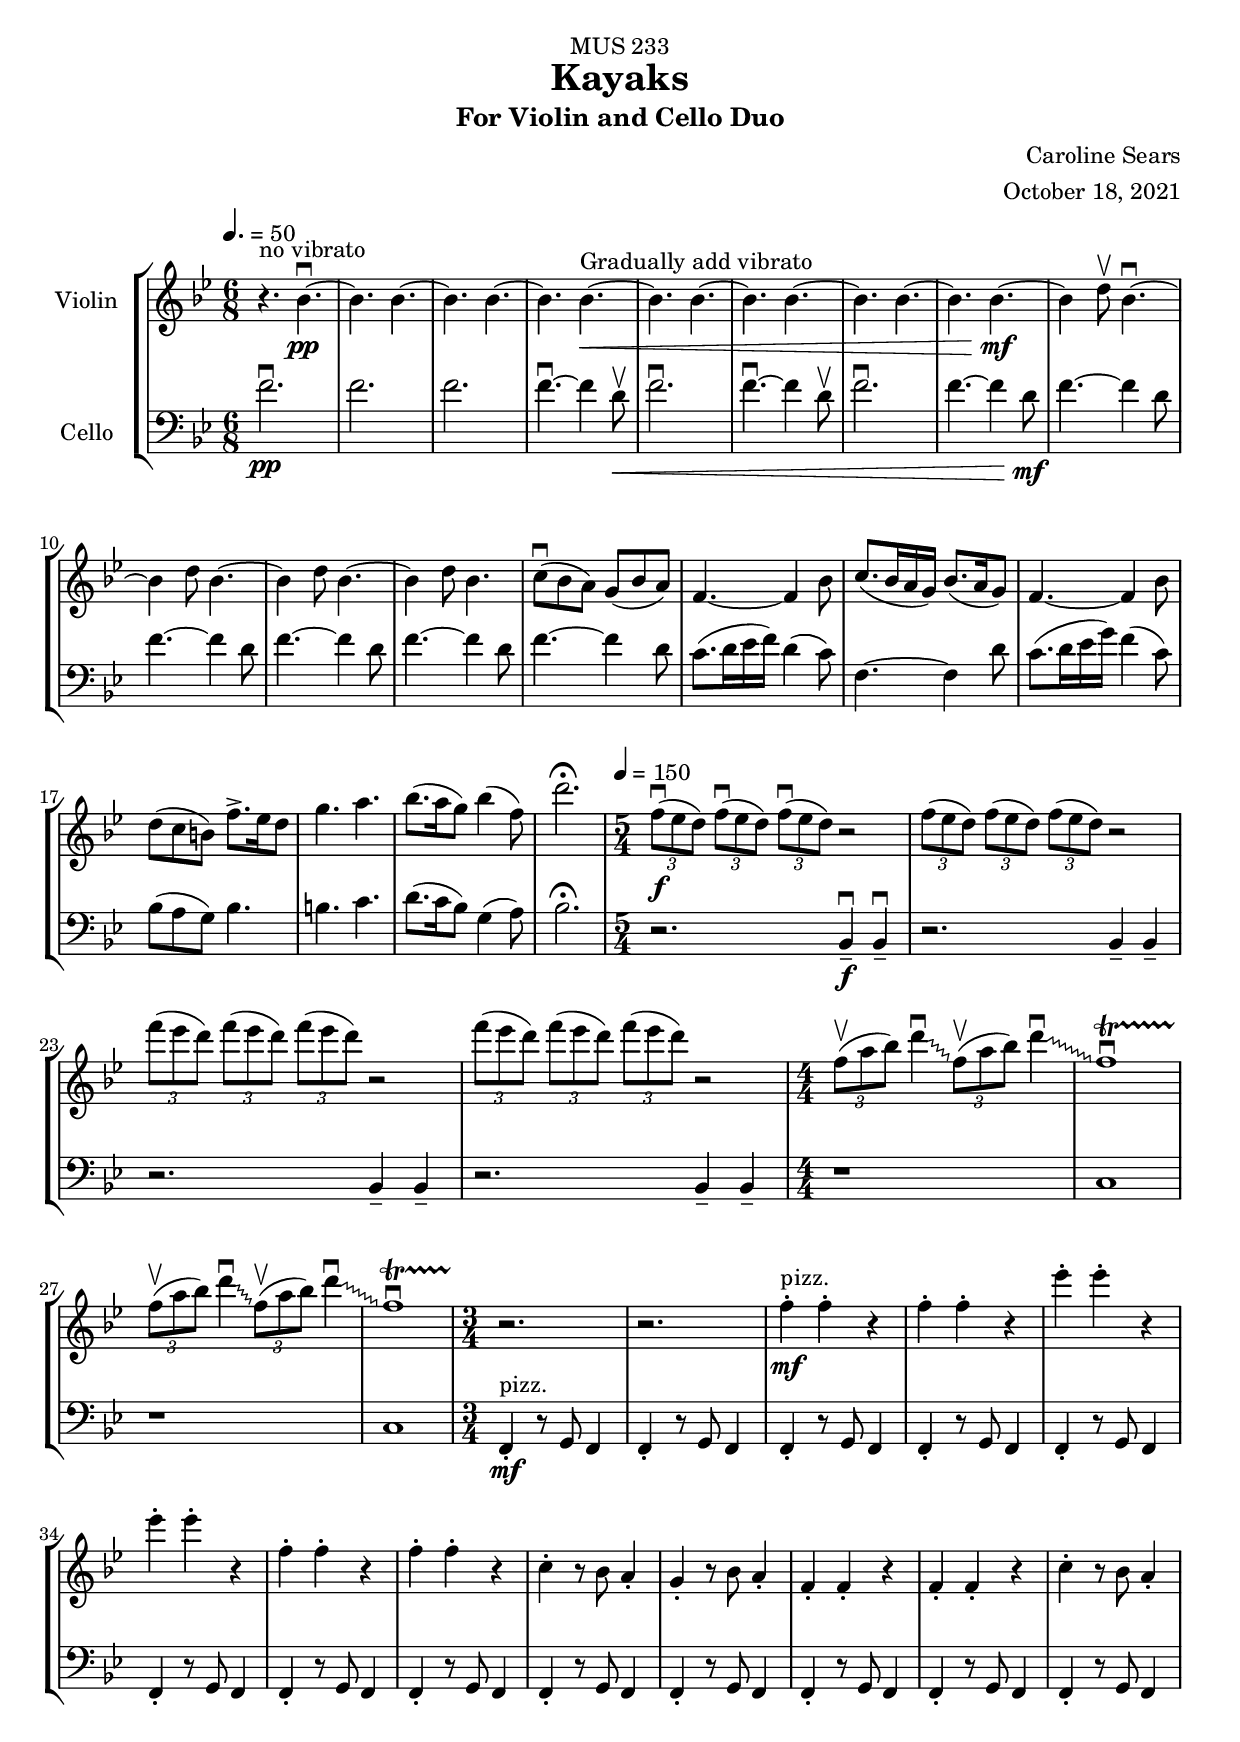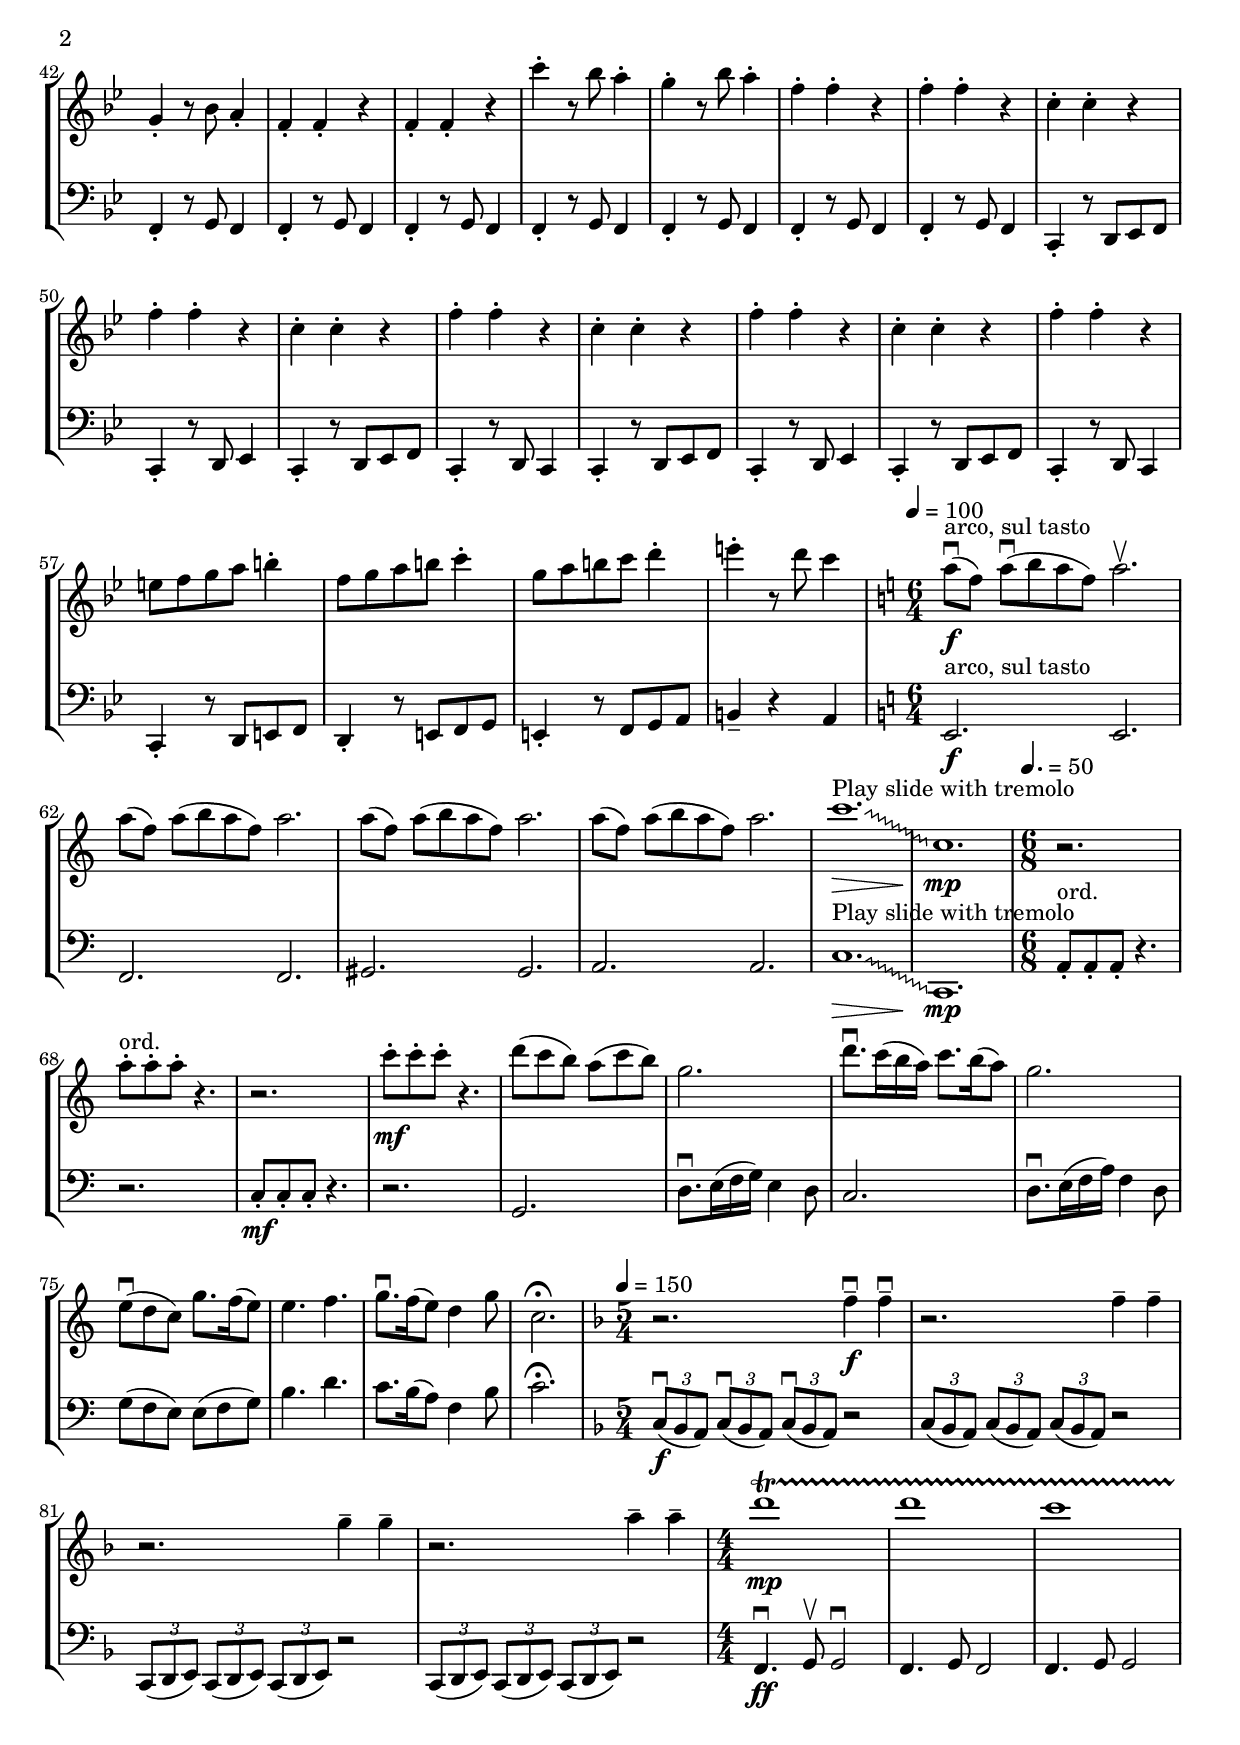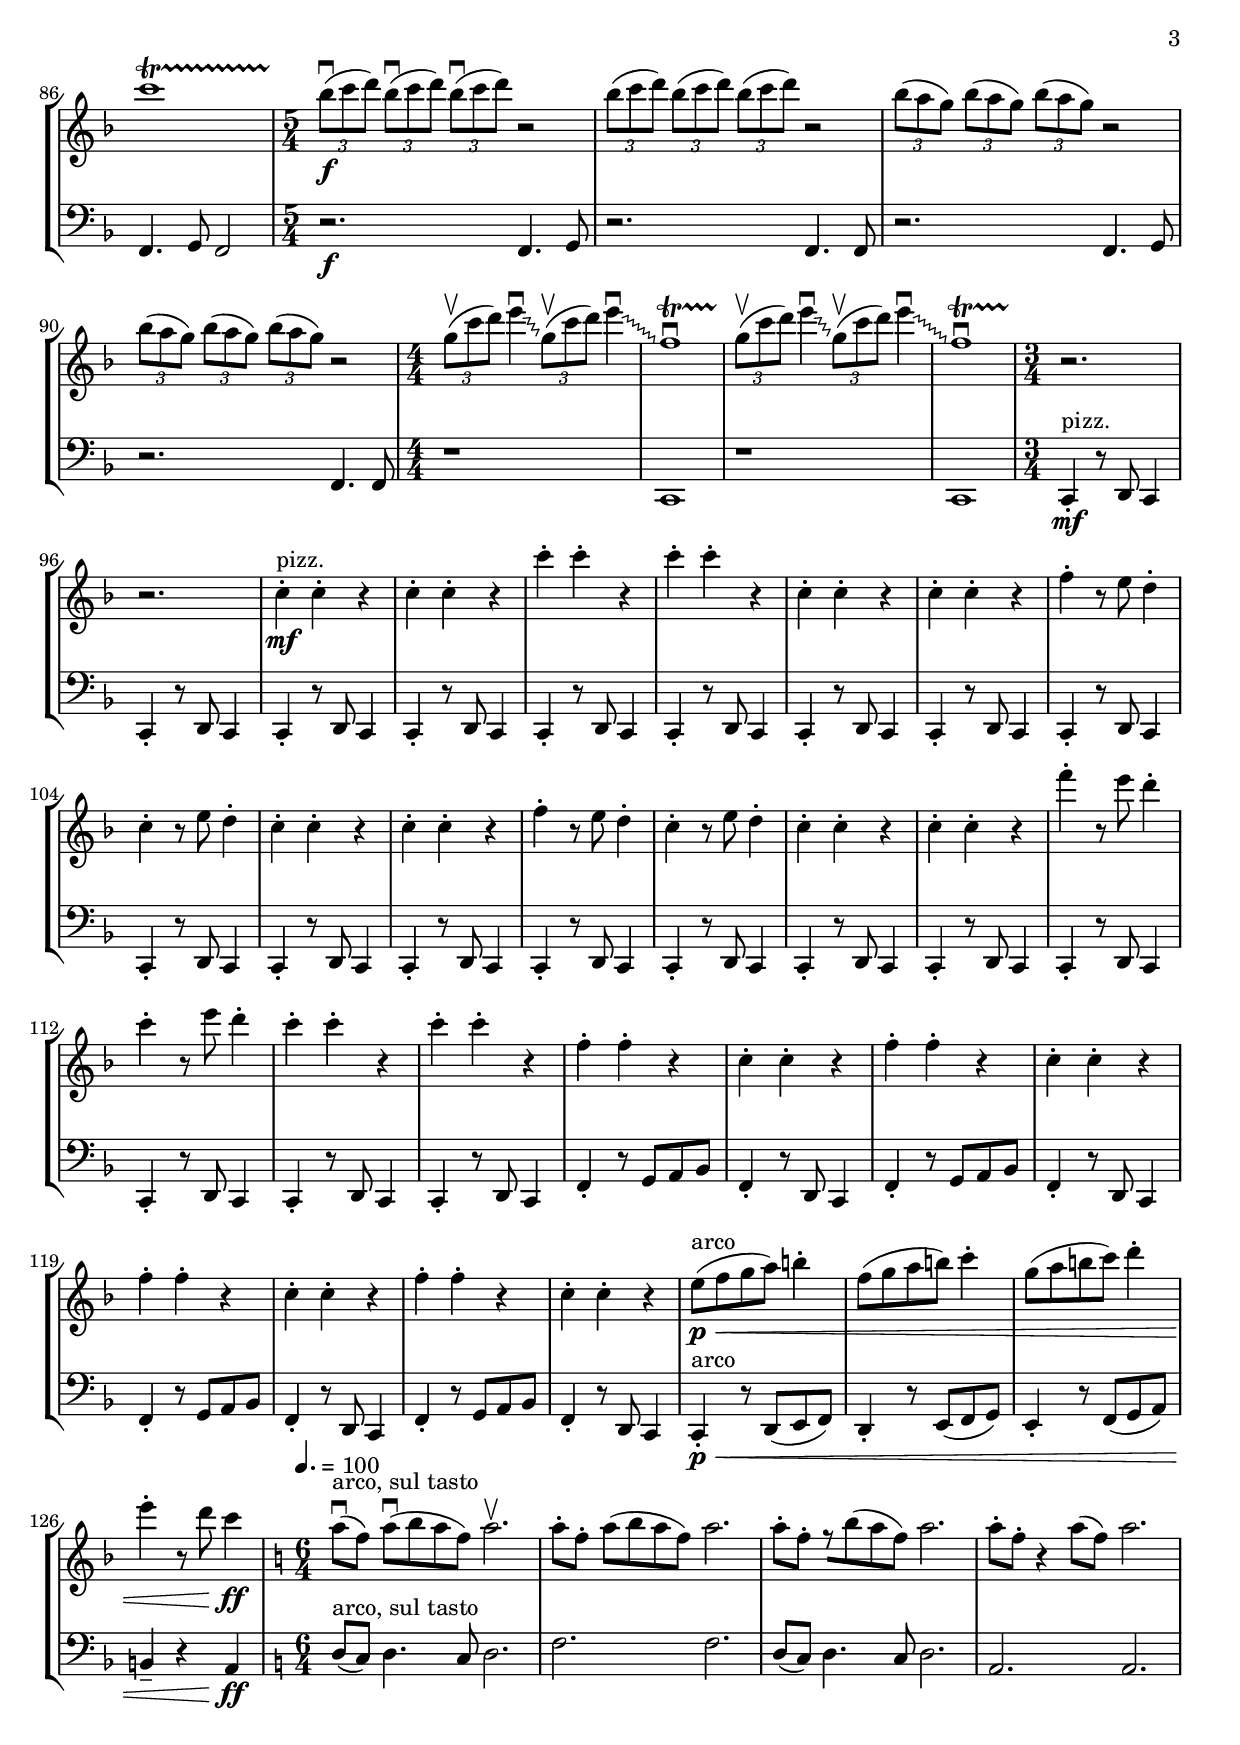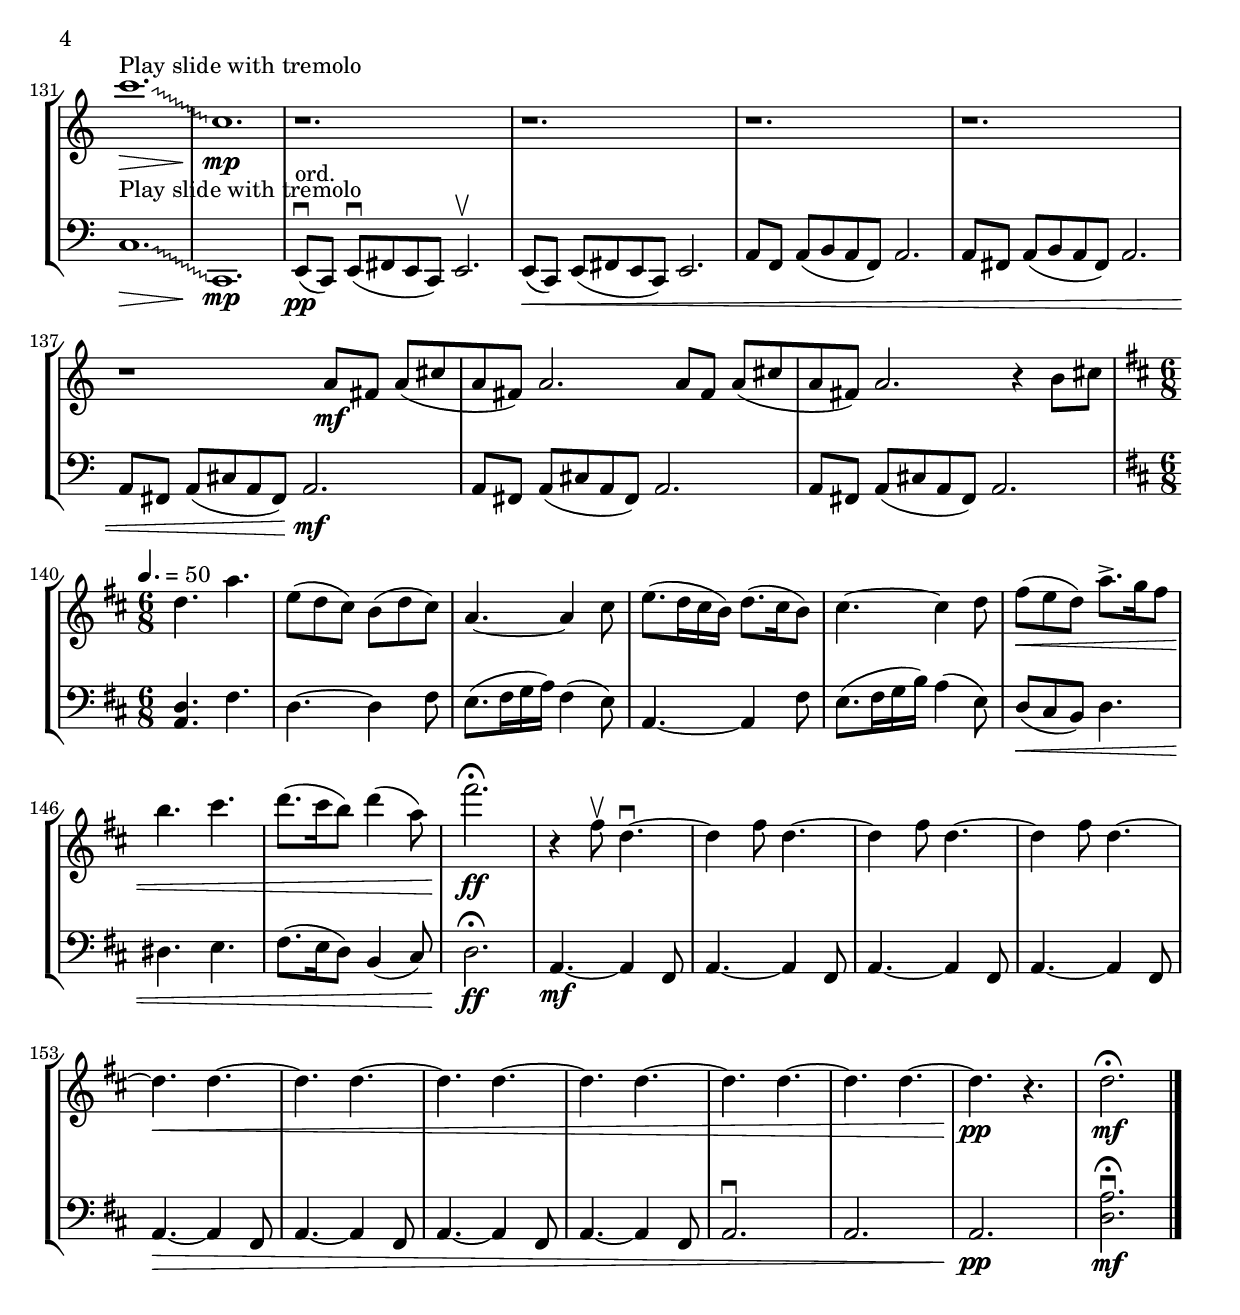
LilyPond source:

\header {
    title = "Kayaks"
    subtitle = "For Violin and Cello Duo"
    dedication = "MUS 233"
    composer = "Caroline Sears"
    arranger = "October 18, 2021"

      % The following fields are centered at the bottom
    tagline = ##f


} %make this composition feel like a journey
\score {
% violin code
  \new StaffGroup <<
    \new Staff \with { instrumentName = "Violin" }
      \relative c'' {
      %A section
      \time 6/8
      \key bes \major
      \tempo 4. = 50 
      %bars1-8
       r4.^\markup "no vibrato" bes4.\downbow~\pp| bes4. bes4.~| bes4. bes~| bes bes~\<^\markup "Gradually add vibrato"|
       bes4. bes4.~| bes4. bes~| bes4. bes4.~| bes bes~\!\mf |
       %bars 9-16
       bes4 d8\upbow bes4.\downbow~|bes4 d8 bes4.~|bes4 d8 bes4.~ |bes4 d8 bes4.|
       c8\downbow (bes a) g (bes a) | f4.~f4 bes8| c8. (bes16 a g) bes8. (a16 g8) | f4.~f4 bes8|
       %bars 17-20
       d8 (c b) f'8.\accent ees16 d8 | g4. a4. | bes8. (a16 g8) bes4 (f8) | d'2.\fermata
      %%%%%%%%%%%%%%%%%%%%%%%%%%%%%
      %B Section
      \tempo 4 = 150
      \time 5/4
      %bars 21-24
      \tuplet 3/2 {f,8\downbow\f (ees d)} \tuplet 3/2 {f\downbow (ees d)}  \tuplet 3/2 {f\downbow (ees d)} r2 |
      \tuplet 3/2 {f8 (ees d)} \tuplet 3/2 {f (ees d)}  \tuplet 3/2 {f (ees d)} r2 |
      \tuplet 3/2 {f'8 (ees d)} \tuplet 3/2 {f (ees d)}  \tuplet 3/2 {f (ees d)} r2 |
      \tuplet 3/2 {f8 (ees d)} \tuplet 3/2 {f (ees d)}  \tuplet 3/2 {f (ees d)} r2 |
      % bars 25-28
      \numericTimeSignature \time 4/4
      \override Glissando.style = #'zigzag
      \tuplet 3/2 {f,8\upbow (a bes)} d4\downbow\glissando \tuplet 3/2 {f,8\upbow (a bes)} d4\downbow\glissando 
      f,1\downbow\startTrillSpan|
      \tuplet 3/2 {f8\stopTrillSpan\upbow (a bes)} d4\downbow\glissando \tuplet 3/2 {f,8\upbow (a bes)} d4\downbow\glissando 
      f,1\downbow\startTrillSpan|
      %%%%%%%%%%%%%%%%%%%%%%%%%%%%%%%%
        % C Section
      %bars 29-32
      \time 3/4
      r2.\stopTrillSpan | r | f4^"pizz."\staccato\mf f\staccato r |f4\staccato f\staccato r |
      %bars 33-36
      ees'\staccato ees\staccato r| ees\staccato ees\staccato r| f,4\staccato f\staccato r |f4\staccato f\staccato r |
      %bars 37-40
      c\staccato r8 bes a4\staccato | g\staccato r8 bes a4\staccato |f4\staccato f\staccato r |f4\staccato f\staccato r |
      %bars 41-44
      c'\staccato r8 bes a4\staccato | g\staccato r8 bes a4\staccato |f4\staccato f\staccato r |f4\staccato f\staccato r |
      %bars 45-48
      c''\staccato r8 bes a4\staccato | g\staccato r8 bes a4\staccato |f4\staccato f\staccato r |f4\staccato f\staccato r |
      %bars 49-52
      c4\staccato c\staccato r |f4\staccato f\staccato r |c4\staccato c\staccato r |f4\staccato f\staccato r |
      %bars 49-52
      c4\staccato c\staccato r |f4\staccato f\staccato r |c4\staccato c\staccato r |f4\staccato f\staccato r |
      %bars 57-60
      e8 f g a b4\staccato |f8 g a b c4\staccato |g8 a b c d4\staccato | e4\staccato r8 d c4 |
      %%%%%%%%%%%%%%%%%%%%%%%%%%%%%%%%%
      %D Section
      \time 6/4
      \key a \minor
      \tempo 4 = 100
      %bars 61- 64
      a8^"arco, sul tasto"\downbow\f [(f)] a\downbow [(b a f)] a2.\upbow |a8 [(f)] a [(b a f)] a2. | 
      a8 [(f)] a [(b a f)] a2. |a8 [(f)] a [(b a f)] a2. |
      %bars 65-68
       c1.\glissando^\markup "Play slide with tremolo"\> | c,\!\mp |
       \time 6/8
       \tempo 4. = 50
        r2.| a'8\staccato^\markup "ord." a\staccato a\staccato r4. |
        r2. |c8\staccato\mf c\staccato c\staccato r4. |
      %bars 69-72
      d8 (c b) a (c b)| g2.| d'8.\downbow c16 (b a) c8. b16 (a8)| g2. | e8\downbow (d c) g'8. f16 (e8)| e4. f |g8.\downbow f16 (e8) d4 g8 |c,2.\fermata |
     %%%%%%%%%%%%%%%%%%%%%%%%%%%%%%%%%%%%%
      %B' Section 
      %bars 73-76
       \key f \major
       \time 5/4
       \tempo 4 =150
      r2. f4\tenuto\downbow\f f4\downbow\tenuto |r2. f4\tenuto f4\tenuto |
      r2. g4\tenuto g4\tenuto |r2. a4\tenuto a4\tenuto |
      %bars 77-80
      \time 4/4
      d1\startTrillSpan\mp | d1 | c1 | c1 |
      %bars 81-84
      \time 5/4
      \tuplet 3/2 {bes8\stopTrillSpan\downbow\f(c d)} \tuplet 3/2 {bes\downbow (c d)}  \tuplet 3/2 {bes\downbow (c d)} r2 |
      \tuplet 3/2 {bes8(c d)} \tuplet 3/2 {bes (c d)}  \tuplet 3/2 {bes (c d)} r2 |
      \tuplet 3/2 {bes8(a g)} \tuplet 3/2 {bes (a g)}  \tuplet 3/2 {bes (a g)} r2 |
      \tuplet 3/2 {bes8(a g)} \tuplet 3/2 {bes (a g)}  \tuplet 3/2 {bes (a g)} r2 |
      %bars 85-88
      \time 4/4
      \tuplet 3/2 {g8\upbow (c d)} e4\downbow\glissando \tuplet 3/2 {g,8\upbow (c d)} e4\downbow\glissando 
      f,1\downbow\startTrillSpan|
      \tuplet 3/2 {g8\stopTrillSpan\upbow (c d)} e4\downbow\glissando \tuplet 3/2 {g,8\upbow (c d)} e4\downbow\glissando 
      f,1\downbow\startTrillSpan|
      %%%%%%%%%%%%%%%%%%%%%%%%
      %C' Section
      \time 3/4
      %Bars 89-92
      r2.\stopTrillSpan | r | c4^"pizz."\staccato\mf c\staccato r |c4\staccato c\staccato r |
      %bars 93-96
      c'\staccato c\staccato r| c\staccato c\staccato r| c,4\staccato c\staccato r |c4\staccato c\staccato r |
      %bars 97-100
      f\staccato r8 e d4\staccato | c\staccato r8 e d4\staccato |c4\staccato c\staccato r |c4\staccato c\staccato r |
      %bars 101-104
      f\staccato r8 e d4\staccato | c\staccato r8 e d4\staccato |c4\staccato c\staccato r |c4\staccato c\staccato r |
      %bars 105-108
      f'\staccato r8 e d4\staccato | c\staccato r8 e d4\staccato |c4\staccato c\staccato r |c4\staccato c\staccato r |
      %bars 109-112
      f,4\staccato f\staccato r |c4\staccato c\staccato r |f4\staccato f\staccato r |c4\staccato c\staccato r |
      %bars 113-116
      f4\staccato f\staccato r |c4\staccato c\staccato r |f4\staccato f\staccato r |c4\staccato c\staccato r |
      %bars 117-120
      e8^"arco"\p\< (f g a) b4\staccato |f8 (g a b) c4\staccato |g8 (a b c) d4\staccato | e4\staccato r8 d c4\!\ff |
      %%%%%%%%%%%%%%%%%%%%%%%%%%
      %D' Section (climax)
      \time 6/4
      \key a \minor
      \tempo 4. = 100
      %bars 121-124
      a8^"arco, sul tasto"\downbow [(f)] a\downbow [(b a f)] a2.\upbow |
      a8\staccato [f\staccato] a [(b a f)] a2. | 
      a8\staccato [f\staccato] r [b (a f)] a2. |
      a8\staccato [f\staccato] r4  a8 (f) a2. |
      %bars 125-128
       c1.\glissando^\markup "Play slide with tremolo"\> | c,\!\mp | 
      %bars 129-132
      r1. |r |r |r |
      %bars 132-135
      r1 a8\mf [fis] a [(cis |
      a fis)] a2. a8 [fis] a [(cis |
       a fis)] a2. r4 b8 cis |
       \key d \major
       \time 6/8
       \tempo 4. = 50
       d4. a' |
       %bars 136-139
       e8 (d cis) b (d cis) |a4.~a4 cis8 | e8. (d16 cis b) d8. (cis16 b8) | cis4.~cis4 d8 |
       %bars 140-143
       fis8\< (e d) a'8.\accent g16 fis8 | b4. cis4. | d8. (cis16 b8) d4 (a8) | fis'2.\!\ff\fermata
      %%%%%%%%%%%%%%%%%
      %Outro
      %bars 144-147
      r4 fis,8\upbow d4.\downbow~|d4 fis8 d4.~ |d4 fis8 d4.~ |d4 fis8 d4.~ |
      %bars 148-151
      d4.\< d4.~| d4. d~|d4. d4.~| d4. d~|
      %bars 152-155
      d4. d4.~| d4. d~|d4.\!\pp r4.|d2.\mf\fermata \bar "|."
      }
    


%cello code
    \new Staff \with { instrumentName = "Cello" }
      \relative c' { 
      \clef "bass"
      %A section
      \time 6/8
      \key bes \major
      \tempo 4. = 50
      %bars 1-8
      f2.\downbow\pp |f |f |f4.\downbow~f4 d8\upbow\< |
      f2.\downbow|f4.\downbow~f4 d8\upbow |f2.\downbow|f4.~f4 d8\!\mf |
      %bars 9-16
      f4.~f4 d8 |f4.~f4 d8 |f4.~f4 d8 |f4.~f4 d8 |
      f4.~f4 d8 | c8. (d16 ees16 f) d4 (c8) |f,4.~f4 d'8 |c8. (d16 ees16 g) f4 (c8) |
      %bars 17-20
      bes8 (a g) bes4. | b4. c4. | d8. (c16 bes8) g4 (a8) |bes2.\fermata|
      %%%%%%%%%%%%%%%%%%%%%%%%%%%%%%%%%%
      %B section
      \tempo 4 = 150
      \time 5/4
      %bars 21-24
      r2. bes,4\tenuto\downbow\f bes4\downbow\tenuto |r2. bes4\tenuto bes4\tenuto |
      r2. bes4\tenuto bes4\tenuto |r2. bes4\tenuto bes4\tenuto |
      %bars 25-28
      \numericTimeSignature \time 4/4
      r1|c1|r1|c1
      %%%%%%%%%%%%%%%%%%%%%%%%%%%%%%%%%%%
      %C Section
      \time 3/4
      %bars 29-32
      f,4\staccato^"pizz."\mf r8 g f4 |f4\staccato r8 g f4 |f4\staccato r8 g f4 |f4\staccato r8 g f4 |
      %bars 33-36
      f4\staccato r8 g f4 |f4\staccato r8 g f4 |f4\staccato r8 g f4 |f4\staccato r8 g f4 |
      %bars 37-40
      f4\staccato r8 g f4 |f4\staccato r8 g f4 |f4\staccato r8 g f4 |f4\staccato r8 g f4 |
      %bars 41-44
      f4\staccato r8 g f4 |f4\staccato r8 g f4 |f4\staccato r8 g f4 |f4\staccato r8 g f4 |
      %bars 45-48
      f4\staccato r8 g f4 |f4\staccato r8 g f4 |f4\staccato r8 g f4 |f4\staccato r8 g f4 |
      %bars 49-52
      c4\staccato r8 d8 ees f|c4\staccato r8 d ees4 | c4\staccato r8 d8 ees f|c4\staccato r8 d c4 |
      %bars 53-56
      c4\staccato r8 d8 ees f|c4\staccato r8 d ees4 | c4\staccato r8 d8 ees f|c4\staccato r8 d c4 |   
      %bars 57-60
       c4\staccato r8 d8 e f| d4\staccato r8 e f g|  e4\staccato r8 f8 g a | b4\tenuto r4 a |
      %%%%%%%%%%%%%%%%%%%%%%%%%%%%%%%%%%
      %D Section (tense)
      \time 6/4
      \key a \minor
      \tempo 4 = 100
      %bars 61-64
      e2.^"arco, sul tasto"\f e2. | f2. f2. | gis2. gis2. | a a |
      %bars 65-68
      \override Glissando.style = #'zigzag
      c1.\glissando^\markup "Play slide with tremolo"\> | c,\!\mp |
      \time 6/8
      \tempo 4. = 50
       a'8\staccato^\markup "ord." a8\staccato a8\staccato r4.| r2. |
       c8\staccato\mf c8\staccato c8\staccato r4.| r2. |
       %bars 69-72
       g2. | d'8.\downbow e16 (f g) e4 d8 | c2. | d8.\downbow e16 (f a) f4 d8 | g8 (f e) e (f g)| b4. d | c8. b16 (a8) f4 b8 |c2.\fermata |
       %%%%%%%%%%%%%%%%%%%%
       %B' Section 
       %bars 73-76
       \key f \major
       \time 5/4
       \tempo 4 =150
       \tuplet 3/2 {c,8\downbow\f (bes a)} \tuplet 3/2 {c\downbow (bes a)}  \tuplet 3/2 {c\downbow (bes a)} r2 |
       \tuplet 3/2 {c8(bes a)} \tuplet 3/2 {c (bes a)}  \tuplet 3/2 {c (bes a)} r2 |
       \tuplet 3/2 {c,8 (d e)} \tuplet 3/2 {c (d e)}  \tuplet 3/2 {c (d e)} r2 |
       \tuplet 3/2 {c8 (d e)} \tuplet 3/2 {c (d e)}  \tuplet 3/2 {c(d e)} r2 |
      %bars 77-80
      \time 4/4
       f4.\downbow\ff g8\upbow g2\downbow | f4. g8 f2 | f4. g8 g2 | f4. g8 f2 |
       %bars 81-84
      \time 5/4
      r2.\f f4. g8 | r2. f4. f8 |r2. f4. g8 |r2. f4. f8 |
      %bars 85-88
      \time 4/4
      r1|c1|r1|c1
      %%%%%%%%%%%%%%%%%%%%%%%%
      %C' Section
      \time 3/4
      %Bars 89-92
      c4\staccato^"pizz."\mf r8 d c4 |c4\staccato r8 d c4 |c4\staccato r8 d c4 |c4\staccato r8 d c4 |
      %bars 93-96
      c4\staccato r8 d c4 |c4\staccato r8 d c4 |c4\staccato r8 d c4 |c4\staccato r8 d c4 |
      %bars 97-100
      c4\staccato r8 d c4 |c4\staccato r8 d c4 |c4\staccato r8 d c4 |c4\staccato r8 d c4 |
      %bars 101-104
      c4\staccato r8 d c4 |c4\staccato r8 d c4 |c4\staccato r8 d c4 |c4\staccato r8 d c4 |
      %bars 105-108
      c4\staccato r8 d c4 |c4\staccato r8 d c4 |c4\staccato r8 d c4 |c4\staccato r8 d c4 |
      %bars 109-112
      f4\staccato r8 g8 a bes|f4\staccato r8 d c4 | f4\staccato r8 g8 a bes|f4\staccato r8 d c4 |
      %bars 113-116
      f4\staccato r8 g8 a bes|f4\staccato r8 d c4 | f4\staccato r8 g8 a bes|f4\staccato r8 d c4 |  
      %bars 117-120
       c4\staccato^"arco"\p\< r8 d8 (e f)| d4\staccato r8 e (f g)|  e4\staccato r8 f8 (g a) | b4\tenuto r4 a\!\ff
       %%%%%%%%%%%%%%%%%%%%%%%%
      %D' Section (climax)
      \time 6/4
      \key a \minor
      \tempo 4. = 100
      %bars 121-124
      d8^"arco, sul tasto" (c) d4. c8 d2. | f2. f2. |d8(c) d4. c8 d2. | a a |
      %bars 125-128
      c1.\glissando^\markup "Play slide with tremolo"\> | c,\!\mp | 
      %bars 129-131
      e8^"ord."\downbow\pp [(c)] e\downbow [(fis e c)] e2.\upbow |
      e8\< [(c)] e[(fis e c)] e2. |
      a8 [f] a [(b a f)] a2. | 
      a8 [fis] a [(b a fis)] a2. | 
      %bars 132-135
      a8 [fis] a [(cis a fis)] a2.\!\mf | 
      a8 [fis] a [(cis a fis)] a2. | 
      a8 [fis] a [(cis a fis)] a2. | 
      \key d \major
      \time 6/8
      \tempo 4. = 50
      <d a>4. fis |
      %bars 136-139
      d4.~d4 fis8 | e8. (fis16 g16 a) fis4 (e8) |a,4.~a4 fis'8 |e8. (fis16 g16 b) a4 (e8) |
      %bars 140-143
      d8\< (cis b) d4. | dis4. e4. | fis8. (e16 d8) b4 (cis8) |d2.\!\ff\fermata|
      %%%%%%%%%%%%%%%%%
      %Outro
      %bars 144-147
      a4.\mf~a4 fis8 | a4.~a4 fis8 |a4.~a4 fis8 |a4.~a4 fis8 |
      %bars 148-151
      |a4.\>~a4 fis8| a4.~a4 fis8| a4.~a4 fis8| a4.~a4 fis8 |
      %bars 152-155
      a2.\downbow |a |a\!\pp |<d a'>\mf\downbow\fermata \bar "|."
      }
  >>
  \layout { }
  \midi { }
}
